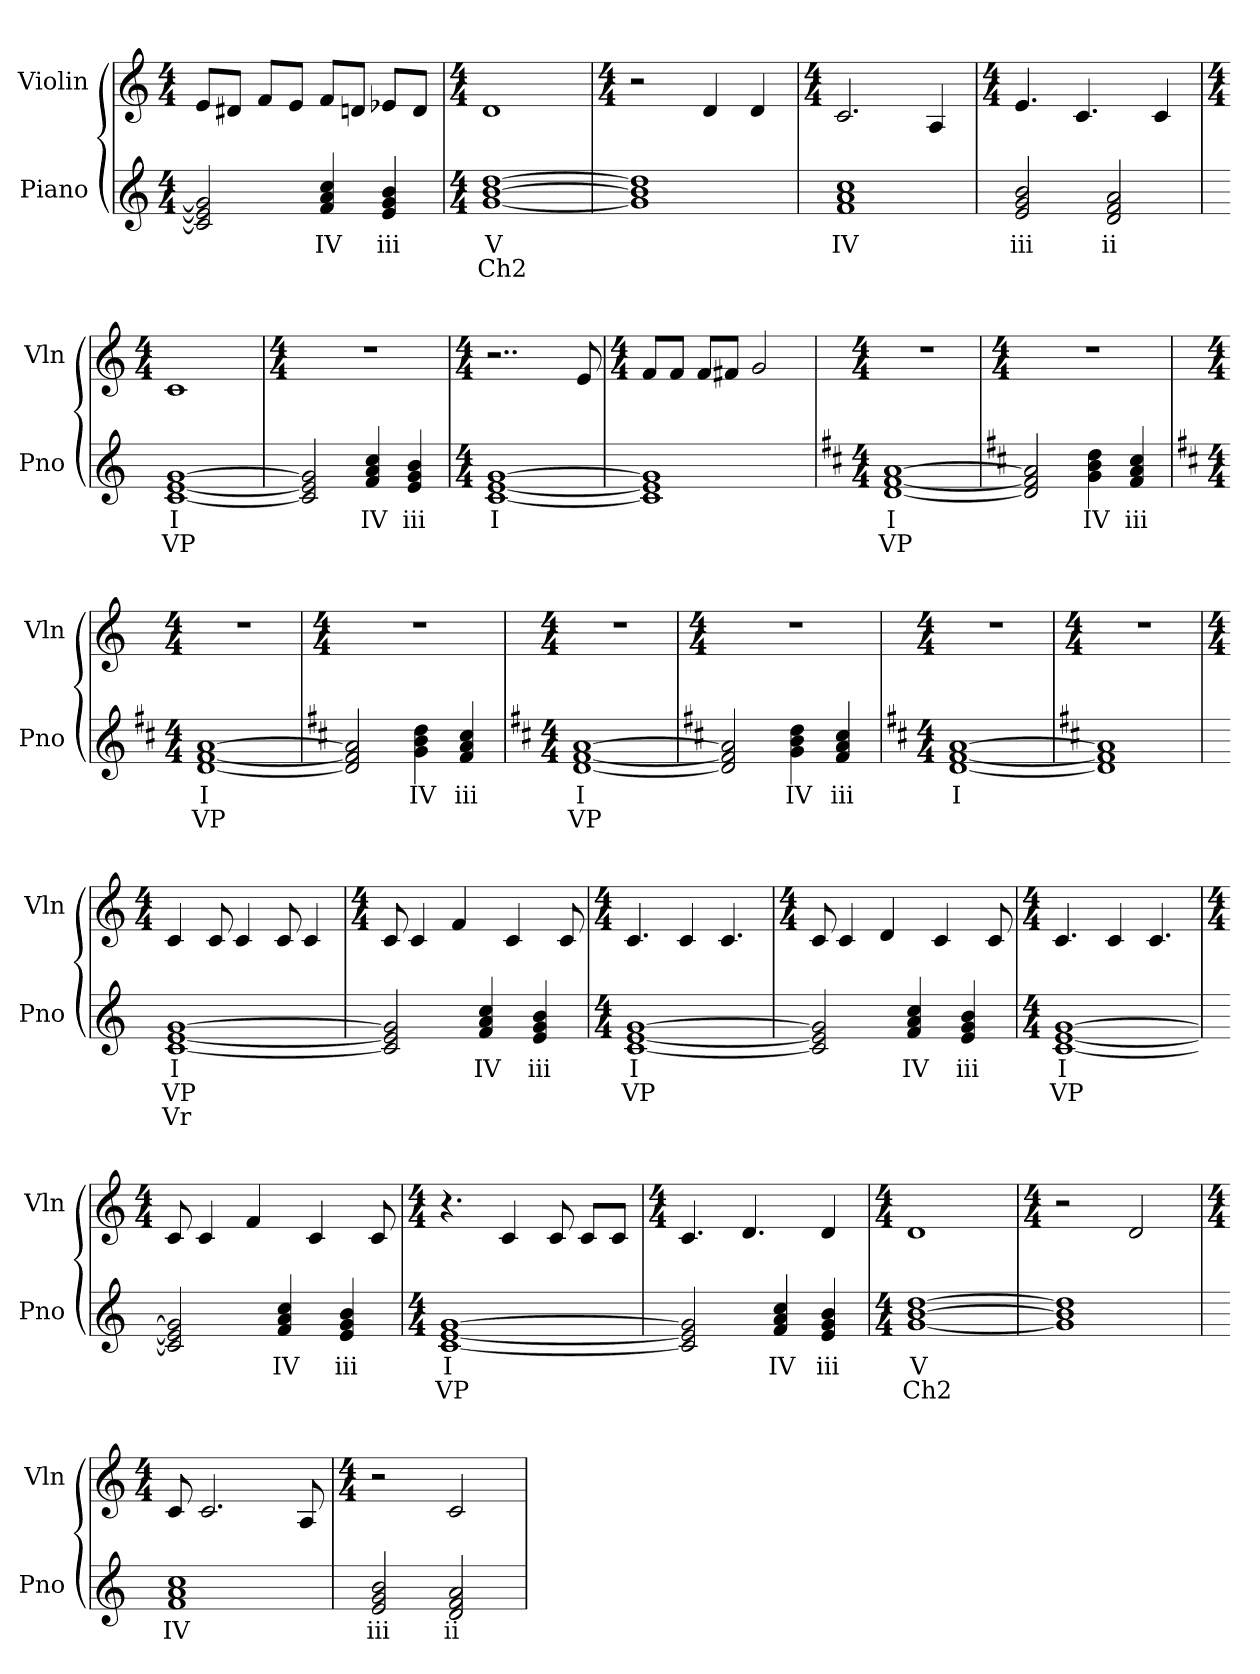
**kern	**text	**text	**text	**kern
*part2	*part2	*part2	*part2	*part1
*staff2	*staff2	*staff2	*staff2	*staff1
*I"Piano	*	*	*	*I"Violin
*I'Pno	*	*	*	*I'Vln
*k[]	*	*	*	*
*C:	*	*	*	*
*M4/4	*	*	*	*M4/4
=	=	=	=	=
2c] 2e] 2g]	.	.	.	8eL
.	.	.	.	8d#XJ
.	.	.	.	8fL
.	.	.	.	8eJ
4f 4a 4cc	IV	.	.	8fL
.	.	.	.	8dnJ
4e 4g 4b	iii	.	.	8e-XL
.	.	.	.	8dJ
=	=	=	=	=
*k[]	*	*	*	*
*C:	*	*	*	*
*M4/4	*	*	*	*M4/4
[1g [1b [1dd	V	Ch2	.	1d
=	=	=	=	=
*k[]	*	*	*	*
*C:	*	*	*	*
*	*	*	*	*M4/4
1g] 1b] 1dd]	.	.	.	2r
.	.	.	.	4d
.	.	.	.	4d
=	=	=	=	=
*k[]	*	*	*	*
*C:	*	*	*	*
*	*	*	*	*M4/4
1f 1a 1cc	IV	.	.	2.c
.	.	.	.	4A
=	=	=	=	=
*k[]	*	*	*	*
*C:	*	*	*	*
*	*	*	*	*M4/4
2e 2g 2b	iii	.	.	4.e
.	.	.	.	4.c
2d 2f 2a	ii	.	.	.
.	.	.	.	4c
=	=	=	=	=
*k[]	*	*	*	*
*C:	*	*	*	*
*	*	*	*	*M4/4
[1c [1e [1g	I	VP	.	1c
=	=	=	=	=
*k[]	*	*	*	*
*C:	*	*	*	*
*	*	*	*	*M4/4
2c] 2e] 2g]	.	.	.	1r
4f 4a 4cc	IV	.	.	.
4e 4g 4b	iii	.	.	.
=	=	=	=	=
*k[]	*	*	*	*
*C:	*	*	*	*
*M4/4	*	*	*	*M4/4
[1c [1e [1g	I	.	.	2..r
.	.	.	.	8e
=	=	=	=	=
*k[]	*	*	*	*
*C:	*	*	*	*
*	*	*	*	*M4/4
1c] 1e] 1g]	.	.	.	8fL
.	.	.	.	8fJ
.	.	.	.	8fL
.	.	.	.	8f#XJ
.	.	.	.	2g
=	=	=	=	=
*k[f#c#]	*	*	*	*
*D:	*	*	*	*
*M4/4	*	*	*	*M4/4
[1d [1f# [1a	I	VP	.	1r
=	=	=	=	=
*k[f#c#]	*	*	*	*
*D:	*	*	*	*
*	*	*	*	*M4/4
2d] 2f#] 2a]	.	.	.	1r
4g 4b 4dd	IV	.	.	.
4f# 4a 4cc#	iii	.	.	.
=	=	=	=	=
*k[f#c#]	*	*	*	*
*D:	*	*	*	*
*M4/4	*	*	*	*M4/4
[1d [1f# [1a	I	VP	.	1r
=	=	=	=	=
*k[f#c#]	*	*	*	*
*D:	*	*	*	*
*	*	*	*	*M4/4
2d] 2f#] 2a]	.	.	.	1r
4g 4b 4dd	IV	.	.	.
4f# 4a 4cc#	iii	.	.	.
=	=	=	=	=
*k[f#c#]	*	*	*	*
*D:	*	*	*	*
*M4/4	*	*	*	*M4/4
[1d [1f# [1a	I	VP	.	1r
=	=	=	=	=
*k[f#c#]	*	*	*	*
*D:	*	*	*	*
*	*	*	*	*M4/4
2d] 2f#] 2a]	.	.	.	1r
4g 4b 4dd	IV	.	.	.
4f# 4a 4cc#	iii	.	.	.
=	=	=	=	=
*k[f#c#]	*	*	*	*
*D:	*	*	*	*
*M4/4	*	*	*	*M4/4
[1d [1f# [1a	I	.	.	1r
=	=	=	=	=
*k[f#c#]	*	*	*	*
*D:	*	*	*	*
*	*	*	*	*M4/4
1d] 1f#] 1a]	.	.	.	1r
=	=	=	=	=
*k[]	*	*	*	*
*C:	*	*	*	*
*	*	*	*	*M4/4
[1c [1e [1g	I	VP	Vr	4c
.	.	.	.	8c
.	.	.	.	4c
.	.	.	.	8c
.	.	.	.	4c
=	=	=	=	=
*k[]	*	*	*	*
*C:	*	*	*	*
*	*	*	*	*M4/4
2c] 2e] 2g]	.	.	.	8c
.	.	.	.	4c
.	.	.	.	4f
4f 4a 4cc	IV	.	.	.
.	.	.	.	4c
4e 4g 4b	iii	.	.	.
.	.	.	.	8c
=	=	=	=	=
*k[]	*	*	*	*
*C:	*	*	*	*
*M4/4	*	*	*	*M4/4
[1c [1e [1g	I	VP	.	4.c
.	.	.	.	4c
.	.	.	.	4.c
=	=	=	=	=
*k[]	*	*	*	*
*C:	*	*	*	*
*	*	*	*	*M4/4
2c] 2e] 2g]	.	.	.	8c
.	.	.	.	4c
.	.	.	.	4d
4f 4a 4cc	IV	.	.	.
.	.	.	.	4c
4e 4g 4b	iii	.	.	.
.	.	.	.	8c
=	=	=	=	=
*k[]	*	*	*	*
*C:	*	*	*	*
*M4/4	*	*	*	*M4/4
[1c [1e [1g	I	VP	.	4.c
.	.	.	.	4c
.	.	.	.	4.c
=	=	=	=	=
*k[]	*	*	*	*
*C:	*	*	*	*
*	*	*	*	*M4/4
2c] 2e] 2g]	.	.	.	8c
.	.	.	.	4c
.	.	.	.	4f
4f 4a 4cc	IV	.	.	.
.	.	.	.	4c
4e 4g 4b	iii	.	.	.
.	.	.	.	8c
=	=	=	=	=
*k[]	*	*	*	*
*C:	*	*	*	*
*M4/4	*	*	*	*M4/4
[1c [1e [1g	I	VP	.	4.r
.	.	.	.	4c
.	.	.	.	8c
.	.	.	.	8cL
.	.	.	.	8cJ
=	=	=	=	=
*k[]	*	*	*	*
*C:	*	*	*	*
*	*	*	*	*M4/4
2c] 2e] 2g]	.	.	.	4.c
.	.	.	.	4.d
4f 4a 4cc	IV	.	.	.
4e 4g 4b	iii	.	.	4d
=	=	=	=	=
*k[]	*	*	*	*
*C:	*	*	*	*
*M4/4	*	*	*	*M4/4
[1g [1b [1dd	V	Ch2	.	1d
=	=	=	=	=
*k[]	*	*	*	*
*C:	*	*	*	*
*	*	*	*	*M4/4
1g] 1b] 1dd]	.	.	.	2r
.	.	.	.	2d
=	=	=	=	=
*k[]	*	*	*	*
*C:	*	*	*	*
*	*	*	*	*M4/4
1f 1a 1cc	IV	.	.	8c
.	.	.	.	2.c
.	.	.	.	8A
=	=	=	=	=
*k[]	*	*	*	*
*C:	*	*	*	*
*	*	*	*	*M4/4
2e 2g 2b	iii	.	.	2r
2d 2f 2a	ii	.	.	2c
=	=	=	=	=
*-	*-	*-	*-	*-
